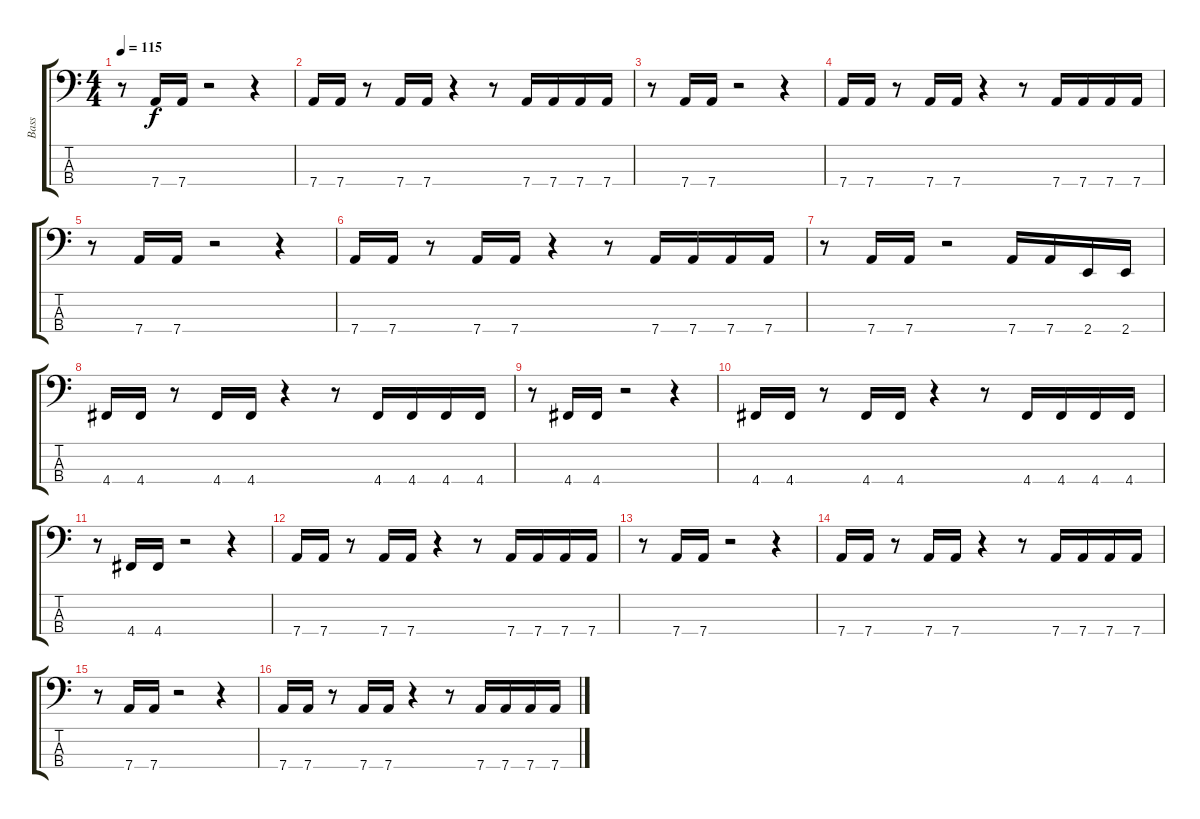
\track ("Bass" "Bass") {instrument electricbasspick}
\staff {score tabs}
\tuning (G2 D2 A1 D1) {hide}
\ts (4 4)
\tempo 115
\clef f4
\ks c
r.8{dy f} 7.4.16 7.4.16 r.2 r.4 |
7.4.16 7.4.16 r.8 7.4.16 7.4.16 r.4 r.8 7.4.16 7.4.16 7.4.16 7.4.16 |
r.8 7.4.16 7.4.16 r.2 r.4 |
7.4.16 7.4.16 r.8 7.4.16 7.4.16 r.4 r.8 7.4.16 7.4.16 7.4.16 7.4.16 |
r.8 7.4.16 7.4.16 r.2 r.4 |
7.4.16 7.4.16 r.8 7.4.16 7.4.16 r.4 r.8 7.4.16 7.4.16 7.4.16 7.4.16 |
r.8 7.4.16 7.4.16 r.2 7.4.16 7.4.16 2.4.16 2.4.16 |
4.4.16 4.4.16 r.8 4.4.16 4.4.16 r.4 r.8 4.4.16 4.4.16 4.4.16 4.4.16 |
r.8 4.4.16 4.4.16 r.2 r.4 |
4.4.16 4.4.16 r.8 4.4.16 4.4.16 r.4 r.8 4.4.16 4.4.16 4.4.16 4.4.16 |
r.8 4.4.16 4.4.16 r.2 r.4 |
7.4.16 7.4.16 r.8 7.4.16 7.4.16 r.4 r.8 7.4.16 7.4.16 7.4.16 7.4.16 |
r.8 7.4.16 7.4.16 r.2 r.4 |
7.4.16 7.4.16 r.8 7.4.16 7.4.16 r.4 r.8 7.4.16 7.4.16 7.4.16 7.4.16 |
r.8 7.4.16 7.4.16 r.2 r.4 |
7.4.16 7.4.16 r.8 7.4.16 7.4.16 r.4 r.8 7.4.16 7.4.16 7.4.16 7.4.16
